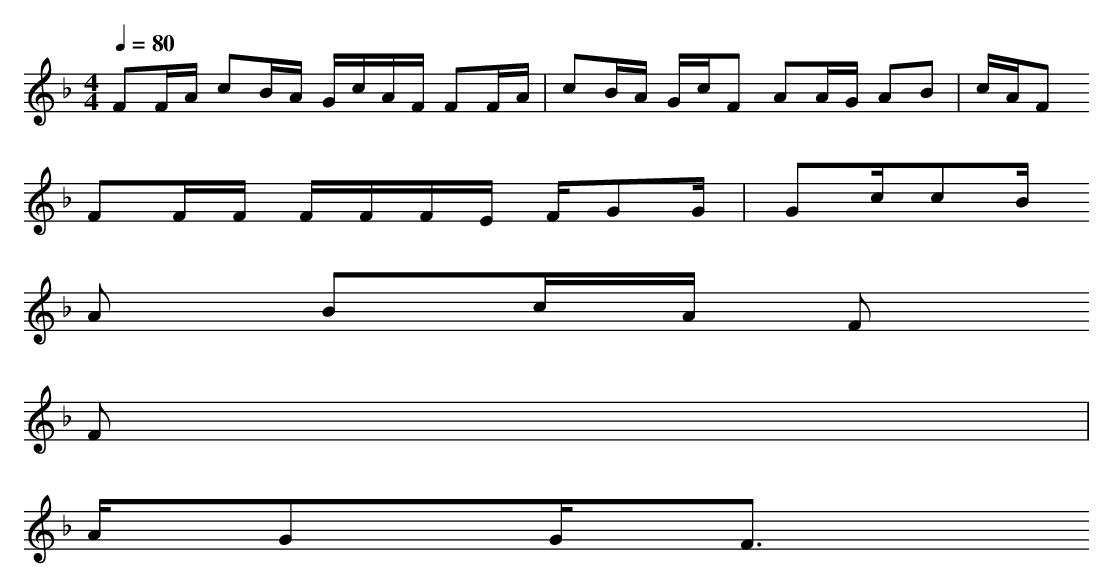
X:1
T:
M: 4/4
L: 1/8
Q:1/4=80
K:F % 1 flats
FF/2A/2 cB/2A/2 G/2c/2A/2F/2 FF/2A/2|cB/2A/2 G/2c/2F AA/2G/2 AB|c/2A/2F
FF/2F/2 F/2F/2F/2E/2 F/2GG/2|Gc/2cB/2
A Bc/2A/2 F
F|
A/2GG<F
